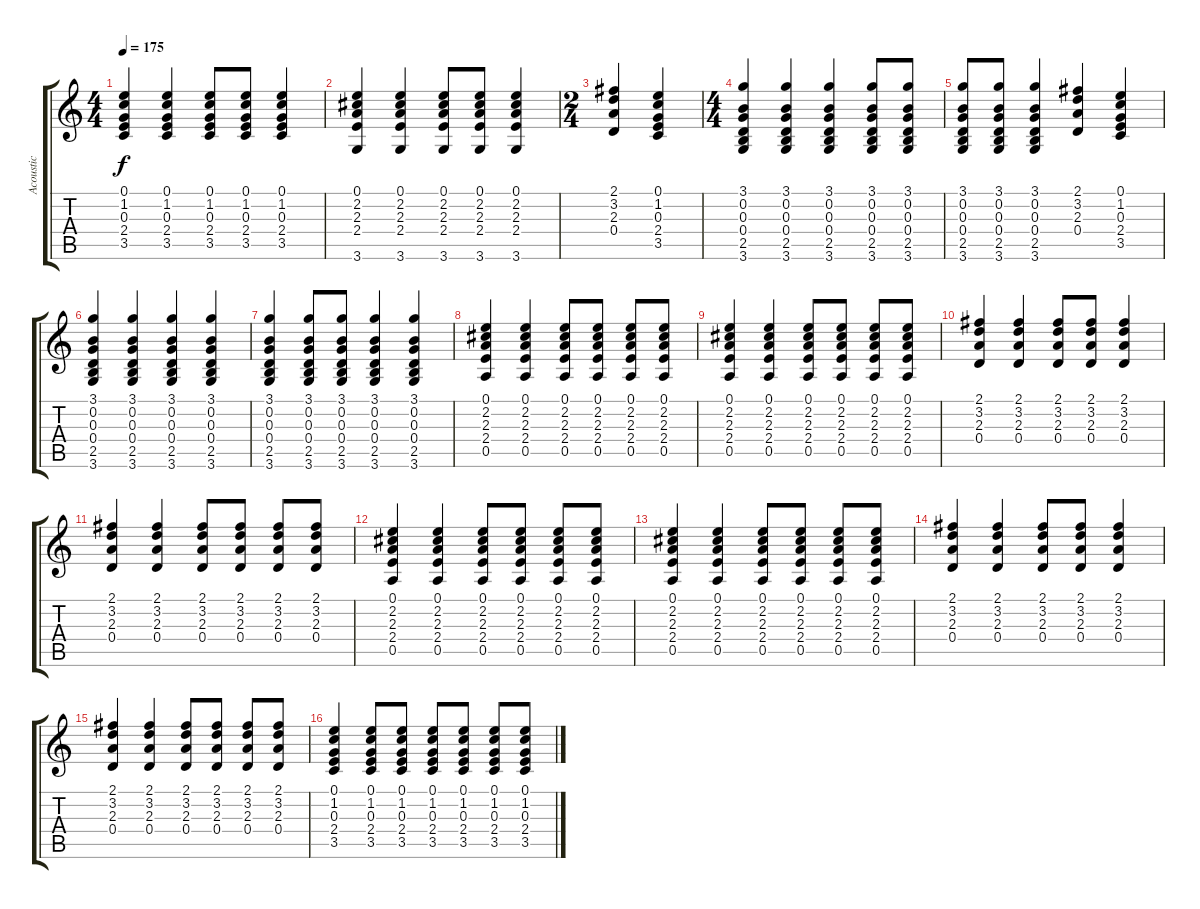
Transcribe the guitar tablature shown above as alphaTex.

\track ("Acoustic" "Acoustic") {instrument acousticguitarsteel}
\staff {score tabs}
\tuning (E4 B3 G3 D3 A2 E2) {hide}
\ts (4 4)
\tempo 175
\clef g2
\ks c
(0.1 1.2 0.3 2.4 3.5).4{dy f} (0.1 1.2 0.3 2.4 3.5).4 (0.1 1.2 0.3 2.4 3.5).8 (0.1 1.2 0.3 2.4 3.5).8 (0.1 1.2 0.3 2.4 3.5).4 |
(0.1 2.2 2.3 2.4 3.6).4 (0.1 2.2 2.3 2.4 3.6).4 (0.1 2.2 2.3 2.4 3.6).8 (0.1 2.2 2.3 2.4 3.6).8 (0.1 2.2 2.3 2.4 3.6).4 |
\ts (2 4)
(2.1 3.2 2.3 0.4).4 (0.1 1.2 0.3 2.4 3.5).4 |
\ts (4 4)
(3.1 0.2 0.3 0.4 2.5 3.6).4 (3.1 0.2 0.3 0.4 2.5 3.6).4 (3.1 0.2 0.3 0.4 2.5 3.6).4 (3.1 0.2 0.3 0.4 2.5 3.6).8 (3.1 0.2 0.3 0.4 2.5 3.6).8 |
(3.1 0.2 0.3 0.4 2.5 3.6).8 (3.1 0.2 0.3 0.4 2.5 3.6).8 (3.1 0.2 0.3 0.4 2.5 3.6).4 (2.1 3.2 2.3 0.4).4 (0.1 1.2 0.3 2.4 3.5).4 |
(3.1 0.2 0.3 0.4 2.5 3.6).4 (3.1 0.2 0.3 0.4 2.5 3.6).4 (3.1 0.2 0.3 0.4 2.5 3.6).4 (3.1 0.2 0.3 0.4 2.5 3.6).4 |
(3.1 0.2 0.3 0.4 2.5 3.6).4 (3.1 0.2 0.3 0.4 2.5 3.6).8 (3.1 0.2 0.3 0.4 2.5 3.6).8 (3.1 0.2 0.3 0.4 2.5 3.6).4 (3.1 0.2 0.3 0.4 2.5 3.6).4 |
(0.1 2.2 2.3 2.4 0.5).4 (0.1 2.2 2.3 2.4 0.5).4 (0.1 2.2 2.3 2.4 0.5).8 (0.1 2.2 2.3 2.4 0.5).8 (0.1 2.2 2.3 2.4 0.5).8 (0.1 2.2 2.3 2.4 0.5).8 |
(0.1 2.2 2.3 2.4 0.5).4 (0.1 2.2 2.3 2.4 0.5).4 (0.1 2.2 2.3 2.4 0.5).8 (0.1 2.2 2.3 2.4 0.5).8 (0.1 2.2 2.3 2.4 0.5).8 (0.1 2.2 2.3 2.4 0.5).8 |
(2.1 3.2 2.3 0.4).4 (2.1 3.2 2.3 0.4).4 (2.1 3.2 2.3 0.4).8 (2.1 3.2 2.3 0.4).8 (2.1 3.2 2.3 0.4).4 |
(2.1 3.2 2.3 0.4).4 (2.1 3.2 2.3 0.4).4 (2.1 3.2 2.3 0.4).8 (2.1 3.2 2.3 0.4).8 (2.1 3.2 2.3 0.4).8 (2.1 3.2 2.3 0.4).8 |
(0.1 2.2 2.3 2.4 0.5).4 (0.1 2.2 2.3 2.4 0.5).4 (0.1 2.2 2.3 2.4 0.5).8 (0.1 2.2 2.3 2.4 0.5).8 (0.1 2.2 2.3 2.4 0.5).8 (0.1 2.2 2.3 2.4 0.5).8 |
(0.1 2.2 2.3 2.4 0.5).4 (0.1 2.2 2.3 2.4 0.5).4 (0.1 2.2 2.3 2.4 0.5).8 (0.1 2.2 2.3 2.4 0.5).8 (0.1 2.2 2.3 2.4 0.5).8 (0.1 2.2 2.3 2.4 0.5).8 |
(2.1 3.2 2.3 0.4).4 (2.1 3.2 2.3 0.4).4 (2.1 3.2 2.3 0.4).8 (2.1 3.2 2.3 0.4).8 (2.1 3.2 2.3 0.4).4 |
(2.1 3.2 2.3 0.4).4 (2.1 3.2 2.3 0.4).4 (2.1 3.2 2.3 0.4).8 (2.1 3.2 2.3 0.4).8 (2.1 3.2 2.3 0.4).8 (2.1 3.2 2.3 0.4).8 |
(0.1 1.2 0.3 2.4 3.5).4 (0.1 1.2 0.3 2.4 3.5).8 (0.1 1.2 0.3 2.4 3.5).8 (0.1 1.2 0.3 2.4 3.5).8 (0.1 1.2 0.3 2.4 3.5).8 (0.1 1.2 0.3 2.4 3.5).8 (0.1 1.2 0.3 2.4 3.5).8
